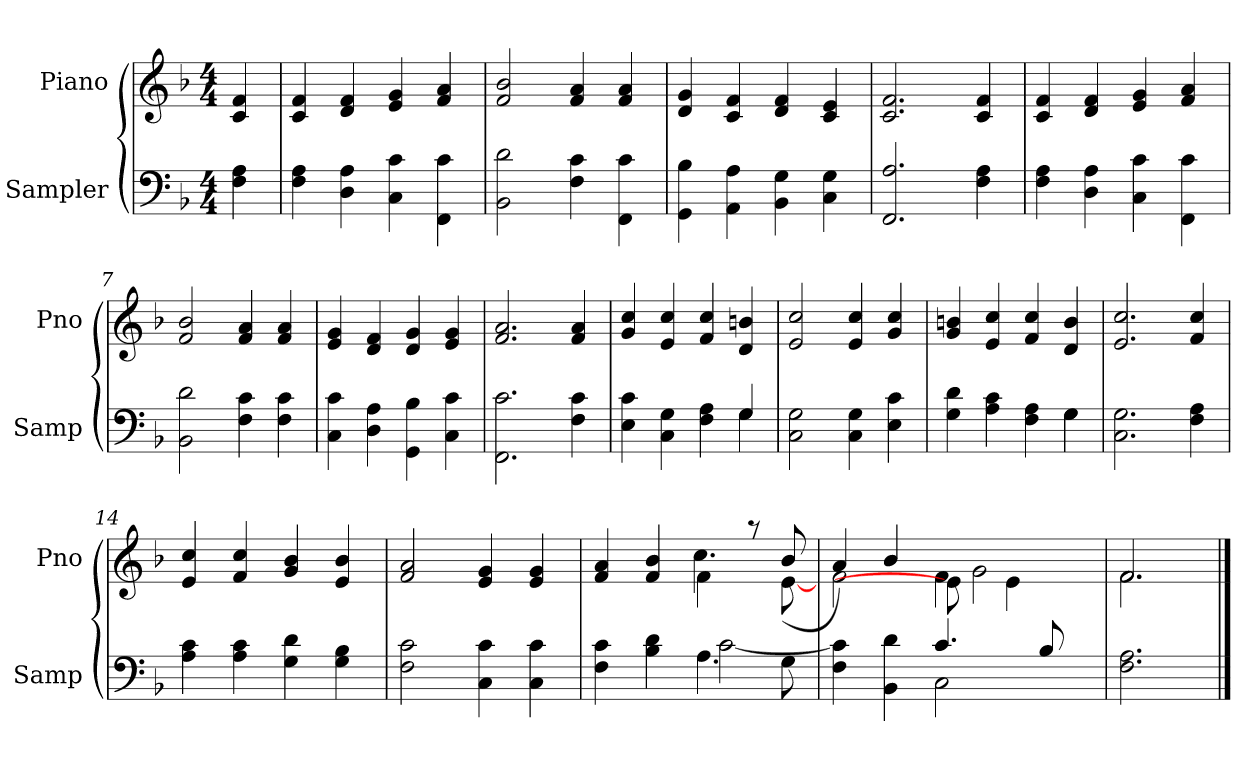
**kern	**kern
*part2	*part1
*staff2	*staff1
*I"Sampler	*I"Piano
*I'Samp	*I'Pno
*clefF4	*clefG2
*k[b-]	*k[b-]
*F:	*F:
*M4/4	*M4/4
=1	=1
4F 4A	4c 4f
=2	=2
4F 4A	4c 4f
4D 4A	4d 4f
4C 4c	4e 4g
4FF 4c	4f 4a
=3	=3
2BB- 2d	2f 2b-
4F 4c	4f 4a
4FF 4c	4f 4a
=4	=4
4GG 4B-	4d 4g
4AA 4A	4c 4f
4BB- 4G	4d 4f
4C 4G	4c 4e
=5	=5
2.FF 2.A	2.c 2.f
4F 4A	4c 4f
=6	=6
4F 4A	4c 4f
4D 4A	4d 4f
4C 4c	4e 4g
4FF 4c	4f 4a
=7	=7
2BB- 2d	2f 2b-
4F 4c	4f 4a
4F 4c	4f 4a
=8	=8
4C 4c	4e 4g
4D 4A	4d 4f
4GG 4B-	4d 4g
4C 4c	4e 4g
=9	=9
2.FF 2.c	2.f 2.a
4F 4c	4f 4a
=10	=10
*^	*
4E 4c	2.ryy	4g 4cc
4C 4G	.	4e 4cc
4F 4A	.	4f 4cc
4G/	4G	4d 4bn
*v	*v	*
=11	=11
2C 2G	2e 2cc
4C 4G	4e 4cc
4E 4c	4g 4cc
=12	=12
*^	*
4G 4d	2.ryy	4g 4bn
4A 4c	.	4e 4cc
4F 4A	.	4f 4cc
4G\	4G	4d 4b
*v	*v	*
=13	=13
2.C 2.G	2.e 2.cc
4F 4A	4f 4cc
=14	=14
4A 4c	4e 4cc
4A 4c	4f 4cc
4G 4d	4g 4b-
4G 4B-	4e 4b-
=15	=15
2F 2c	2f 2a
4C 4c	4e 4g
4C 4c	4e 4g
=16	=16
*^	*^
4F 4c	2ryy	4f 4a	2ryy
4B- 4d	.	4f 4b-	.
4.A\	[2c	4f\	4.cc
.	.	8r	.
8G\	.	8b-/	([8e
=17	=17	=17	=17
4F 4c]	2ryy	4a/)	2f
4BB- 4d	.	4b-/	.
4.c/	2C	4f\	8e]
.	.	.	2g
.	.	4e\	.
8B-/	.	.	.
8ryy	8ryy	8ryy	.
*v	*v	*	*
=18	=18	=18
2.F 2.A	2.f/	2.f
*	*v	*v
==	==
*-	*-
